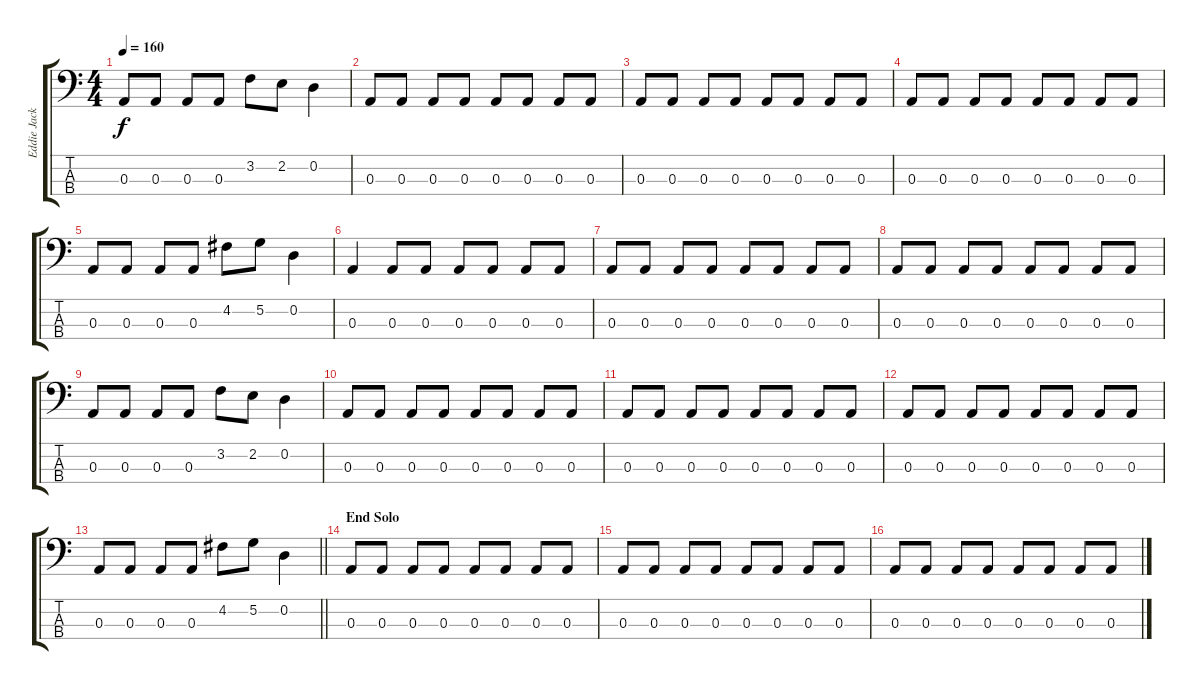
\track ("Eddie Jackson" "Eddie Jack") {instrument electricbassfinger}
\staff {score tabs}
\tuning (G2 D2 A1 E1) {hide}
\ts (4 4)
\tempo 160
\clef f4
\ks c
0.3.8{dy f} 0.3.8 0.3.8 0.3.8 3.2.8 2.2.8 0.2.4 |
0.3.8 0.3.8 0.3.8 0.3.8 0.3.8 0.3.8 0.3.8 0.3.8 |
0.3.8 0.3.8 0.3.8 0.3.8 0.3.8 0.3.8 0.3.8 0.3.8 |
0.3.8 0.3.8 0.3.8 0.3.8 0.3.8 0.3.8 0.3.8 0.3.8 |
0.3.8 0.3.8 0.3.8 0.3.8 4.2.8 5.2.8 0.2.4 |
0.3.4 0.3.8 0.3.8 0.3.8 0.3.8 0.3.8 0.3.8 |
0.3.8 0.3.8 0.3.8 0.3.8 0.3.8 0.3.8 0.3.8 0.3.8 |
0.3.8 0.3.8 0.3.8 0.3.8 0.3.8 0.3.8 0.3.8 0.3.8 |
0.3.8 0.3.8 0.3.8 0.3.8 3.2.8 2.2.8 0.2.4 |
0.3.8 0.3.8 0.3.8 0.3.8 0.3.8 0.3.8 0.3.8 0.3.8 |
0.3.8 0.3.8 0.3.8 0.3.8 0.3.8 0.3.8 0.3.8 0.3.8 |
0.3.8 0.3.8 0.3.8 0.3.8 0.3.8 0.3.8 0.3.8 0.3.8 |
\barLineRight lightlight
0.3.8 0.3.8 0.3.8 0.3.8 4.2.8 5.2.8 0.2.4 |
\section ("" "End Solo")
0.3.8 0.3.8 0.3.8 0.3.8 0.3.8 0.3.8 0.3.8 0.3.8 |
0.3.8 0.3.8 0.3.8 0.3.8 0.3.8 0.3.8 0.3.8 0.3.8 |
0.3.8 0.3.8 0.3.8 0.3.8 0.3.8 0.3.8 0.3.8 0.3.8
